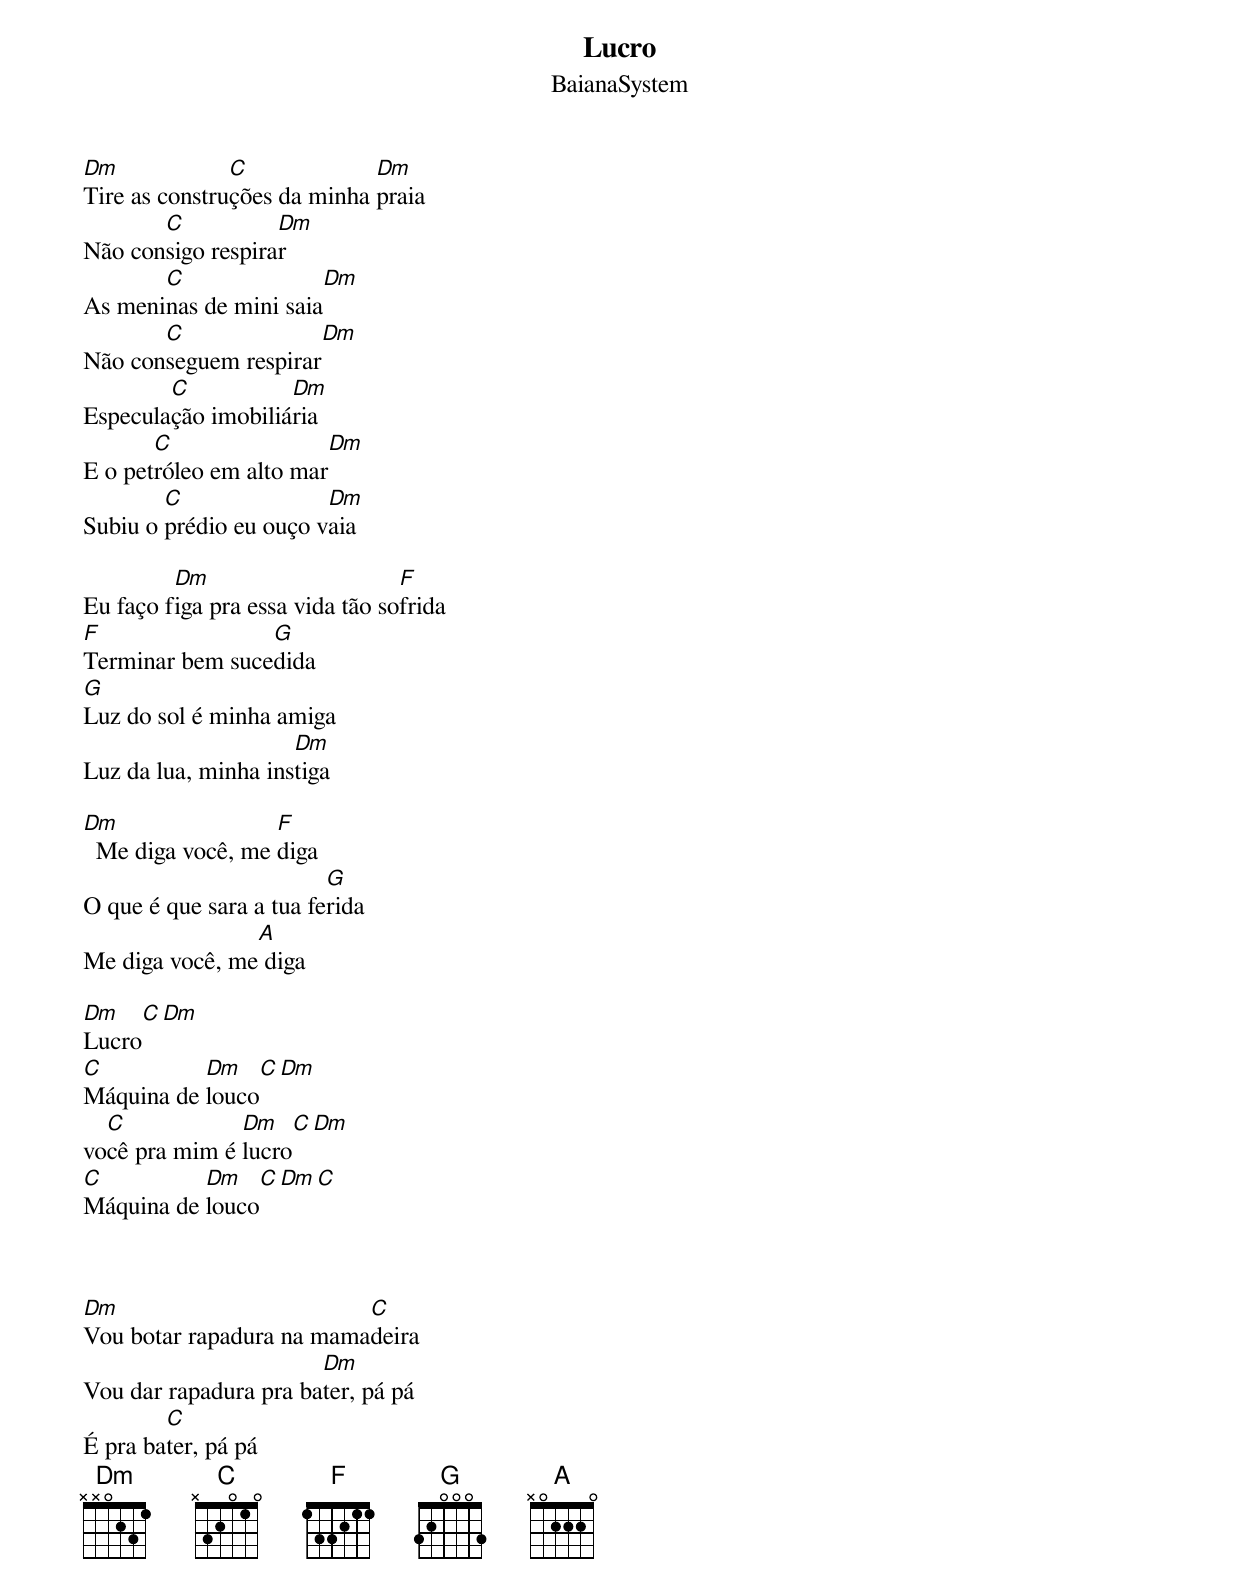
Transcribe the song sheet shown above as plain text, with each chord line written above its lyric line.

Lucro
BaianaSystem


Dm             C             Dm
Tire as construções da minha praia
       C           Dm
Não consigo respirar
       C               Dm
As meninas de mini saia
       C              Dm
Não conseguem respirar
        C           Dm
Especulação imobiliária
       C                Dm
E o petróleo em alto mar
        C               Dm
Subiu o prédio eu ouço vaia

         Dm                      F
Eu faço figa pra essa vida tão sofrida
F                G
Terminar bem sucedida
G
Luz do sol é minha amiga
                     Dm
Luz da lua, minha instiga

Dm                 F
  Me diga você, me diga
                         G
O que é que sara a tua ferida
                A
Me diga você, me diga

Dm    C    Dm
Lucro
C          Dm     C     Dm
Máquina de louco
  C            Dm      C     Dm
você pra mim é lucro
C          Dm     C     Dm    C
Máquina de louco



Dm                        C
Vou botar rapadura na mamadeira
                       Dm
Vou dar rapadura pra bater, pá pá
        C
É pra bater, pá pá
